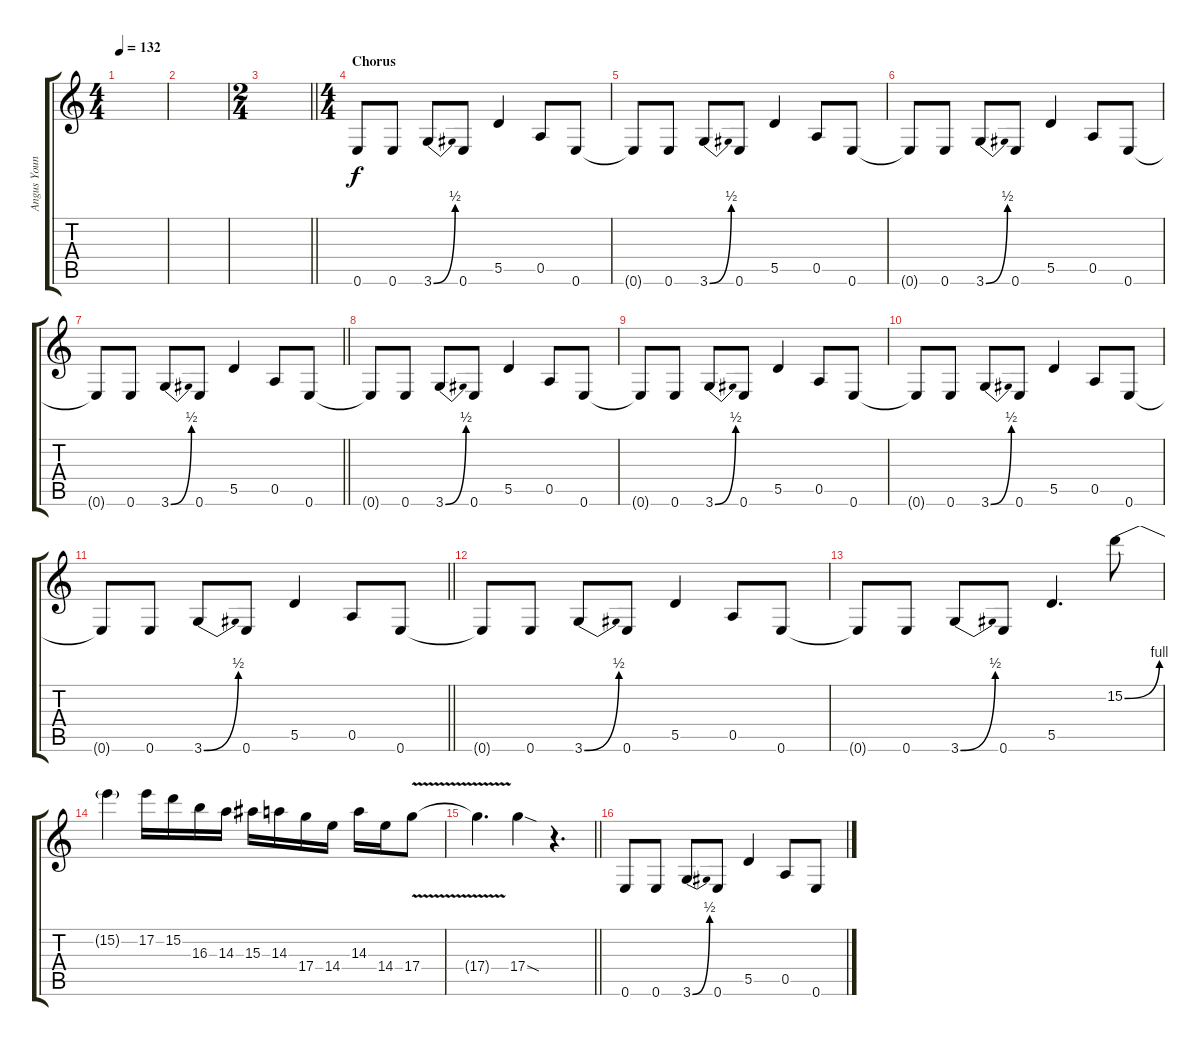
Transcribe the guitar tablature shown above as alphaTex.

\track ("Angus Young" "Angus Youn") {instrument overdrivenguitar}
\staff {score tabs}
\tuning (E4 B3 G3 D3 A2 E2) {hide}
\ts (4 4)
\tempo 132
\clef g2
\ks c
|
|
\ts (2 4)
\barLineRight lightlight
|
\ts (4 4)
\section ("" "Chorus")
0.6.8 0.6.8 3.6{be (bend 0 0 60 2)}.8 0.6.8 5.5.4 0.5.8 0.6.8 |
0.6{t}.8 0.6.8 3.6{be (bend 0 0 60 2)}.8 0.6.8 5.5.4 0.5.8 0.6.8 |
0.6{t}.8 0.6.8 3.6{be (bend 0 0 60 2)}.8 0.6.8 5.5.4 0.5.8 0.6.8 |
\barLineRight lightlight
0.6{t}.8 0.6.8 3.6{be (bend 0 0 60 2)}.8 0.6.8 5.5.4 0.5.8 0.6.8 |
0.6{t}.8 0.6.8 3.6{be (bend 0 0 60 2)}.8 0.6.8 5.5.4 0.5.8 0.6.8 |
0.6{t}.8 0.6.8 3.6{be (bend 0 0 60 2)}.8 0.6.8 5.5.4 0.5.8 0.6.8 |
0.6{t}.8 0.6.8 3.6{be (bend 0 0 60 2)}.8 0.6.8 5.5.4 0.5.8 0.6.8 |
\barLineRight lightlight
0.6{t}.8 0.6.8 3.6{be (bend 0 0 60 2)}.8 0.6.8 5.5.4 0.5.8 0.6.8 |
0.6{t}.8 0.6.8 3.6{be (bend 0 0 60 2)}.8 0.6.8 5.5.4 0.5.8 0.6.8 |
0.6{t}.8 0.6.8 3.6{be (bend 0 0 60 2)}.8 0.6.8 5.5.4{d} 15.2{be (bend 0 0 60 4)}.8 |
15.2{t}.4 17.2.16 15.2.16 16.3.16 14.3.16 15.3.16 14.3.16 17.4.16 14.4.16 14.3.16 14.4.16 17.4{v}.8 |
\barLineRight lightlight
17.4{t}.4{d} 17.4{sod}.4 r.4{d} |
0.6.8 0.6.8 3.6{be (bend 0 0 60 2)}.8 0.6.8 5.5.4 0.5.8 0.6.8
